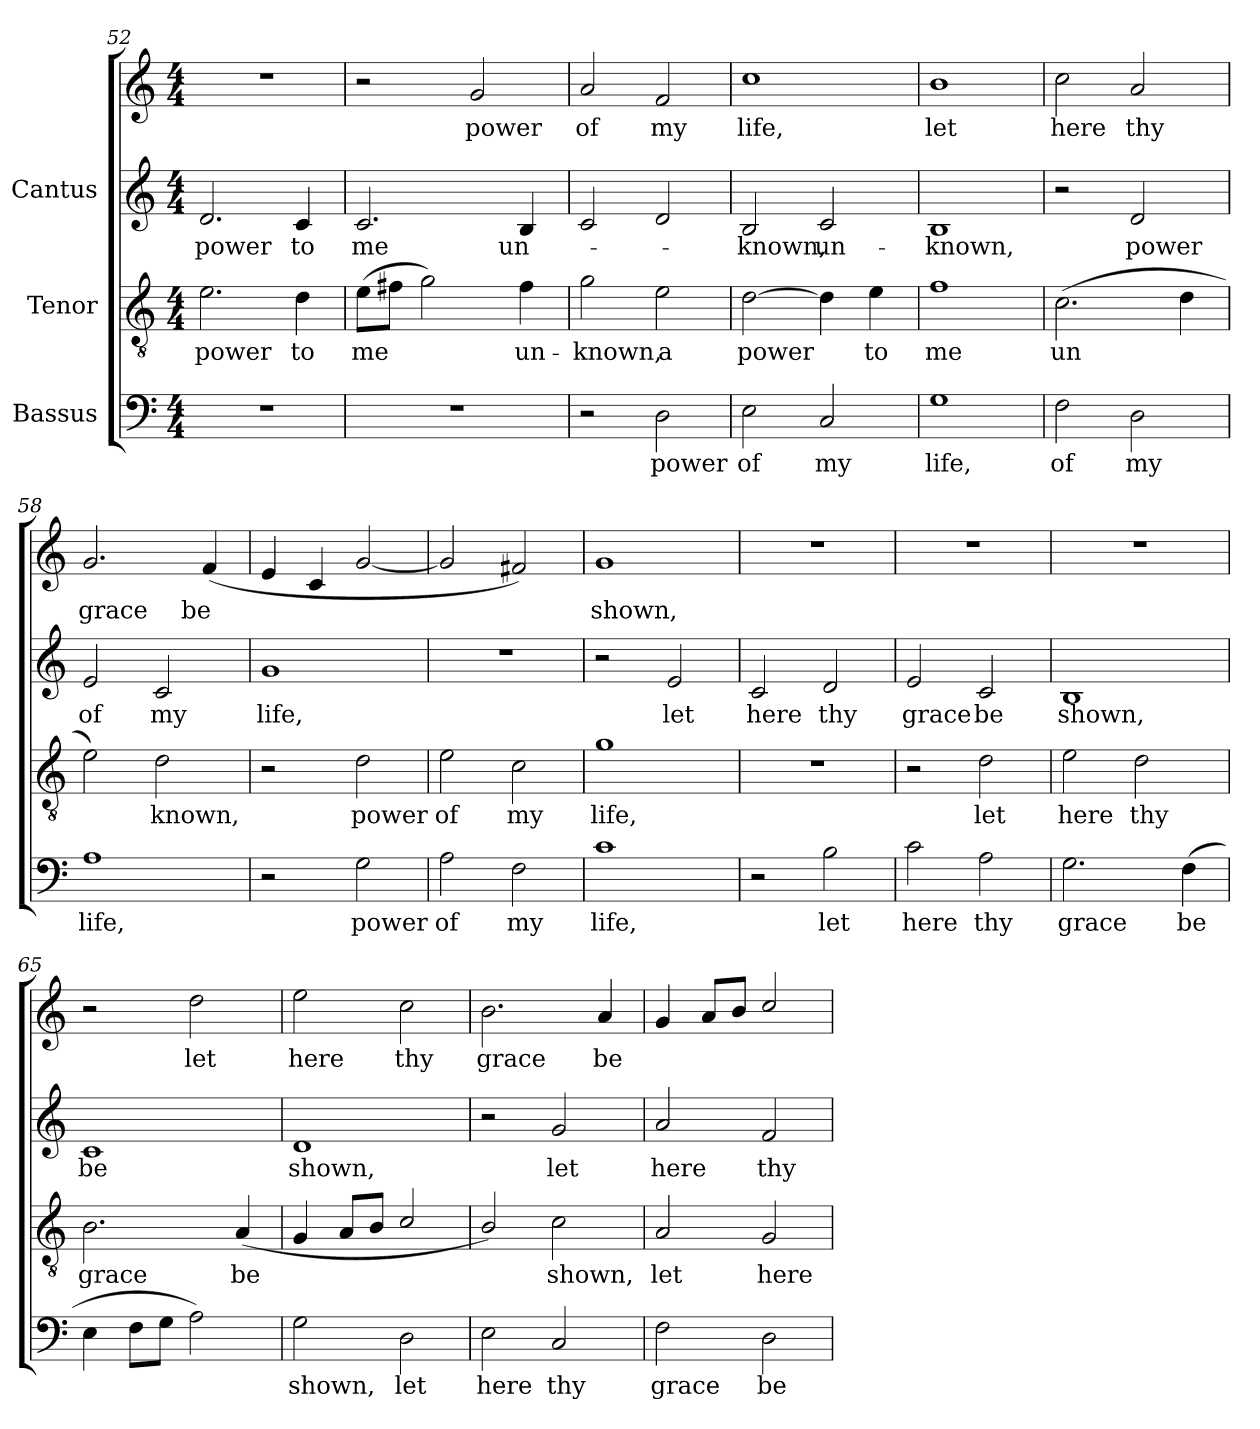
**kern	**text	**kern	**text	**kern	**text	**kern	**text
*part3	*part3	*part2	*part2	*part1	*part1	*part1	*part1
*staff4	*staff4	*staff3	*staff3	*staff2	*staff2	*staff1	*staff1
*I"Bassus	*	*I"Tenor	*	*I"Cantus	*	*	*
!!LO:LB:g=z
*clefF4	*	*clefGv2	*	*clefG2	*	*clefG2	*
*M4/4	*	*M4/4	*	*M4/4	*	*M4/4	*
=52	=52	=52	=52	=52	=52	=52	=52
!	!	!	!LO:LY:b:cj	!	!LO:LY:b	!	!
1r	.	2.e\	power	2.d/	power	1r	.
!	!	!	!LO:LY:b:cj	!	!LO:LY:b	!	!
.	.	4d\	to	4c/	to	.	.
!!LO:LB:g=z
=53	=53	=53	=53	=53	=53	=53	=53
!	!	!	!LO:LY:b:cj	!	!LO:LY:b	!	!
1r	.	(>8e\L	me	2.c/	me	2r	.
!	!	!	!LO:LY:b:cj	!	!	!	!
.	.	8f#X\J	.	.	.	.	.
!	!	!	!LO:LY:b:cj	!	!	!	!
.	.	2g\)	.	.	.	.	.
!	!	!	!	!	!	!	!LO:LY:b:cj
.	.	.	.	.	.	2g/	power
!	!	!	!LO:LY:b:cj	!	!LO:LY:b	!	!
.	.	4f#\	un-	4B/	un-	.	.
!!LO:LB:g=z
=54	=54	=54	=54	=54	=54	=54	=54
!	!	!	!LO:LY:b:cj	!	!	!	!LO:LY:b:cj
2r	.	2g\	-known,	2c/	.	2a/	-of
!	!LO:LY:b	!	!LO:LY:b:cj	!	!	!	!LO:LY:b:cj
2D\	power	2e\	a	2d/	.	2f/	my
!!LO:PB:g=z
=55	=55	=55	=55	=55	=55	=55	=55
!	!LO:LY:b	!	!LO:LY:b:cj	!	!LO:LY:b	!	!LO:LY:b:cj
2E\	of	[>2d\	power	2B/	known,	1cc	life,
!	!LO:LY:b	!	!LO:LY:b:cj	!	!LO:LY:b	!	!
2C/	my	4d\]	.	2c/	un-	.	.
!	!	!	!LO:LY:b:cj	!	!	!	!
.	.	4e\	to	.	.	.	.
!!LO:LB:g=z
=56	=56	=56	=56	=56	=56	=56	=56
!	!LO:LY:b	!	!LO:LY:b:cj	!	!LO:LY:b	!	!LO:LY:b:cj
1G	life,	1f	me	1B	known,	1b	-let
!!LO:LB:g=z
=57	=57	=57	=57	=57	=57	=57	=57
!	!LO:LY:b	!	!LO:LY:b:cj	!	!	!	!LO:LY:b:cj
2F\	of	(>2.c\	un-	2r	.	2cc\	here
!	!LO:LY:b	!	!	!	!LO:LY:b	!	!LO:LY:b:cj
2D\	my	.	.	2d/	power	2a/	thy
!	!	!	!LO:LY:b:cj	!	!	!	!
.	.	4d\	--	.	.	.	.
!!LO:PB:g=z
=58	=58	=58	=58	=58	=58	=58	=58
!	!LO:LY:b	!	!LO:LY:b:cj	!	!LO:LY:b	!	!LO:LY:b:cj
1A	life,	2e\)	-	2e/	of	2.g/	grace
!	!	!	!LO:LY:b:cj	!	!LO:LY:b	!	!
.	.	2d\	known,	2c/	my	.	.
!	!	!	!	!	!	!	!LO:LY:b:cj
.	.	.	.	.	.	(<4f/	be
!!LO:LB:g=z
=59	=59	=59	=59	=59	=59	=59	=59
!	!	!	!	!	!LO:LY:b	!	!
2r	.	2r	.	1g	life,	4e/	.
.	.	.	.	.	.	4c/	.
!	!LO:LY:b	!	!LO:LY:b:cj	!	!	!	!
2G\	power	2d\	power	.	.	[<2g/	.
!!LO:LB:g=z
=60	=60	=60	=60	=60	=60	=60	=60
!	!LO:LY:b	!	!LO:LY:b:cj	!	!	!	!
2A\	of	2e\	of	1r	.	2g/]	.
!	!LO:LY:b	!	!LO:LY:b:cj	!	!	!	!
2F\	my	2c\	my	.	.	2f#X/)	.
!!LO:LB:g=z
=61	=61	=61	=61	=61	=61	=61	=61
!	!LO:LY:b	!	!LO:LY:b:cj	!	!	!	!LO:LY:b:cj
1c	life,	1g	life,	2r	.	1g	shown,
!	!	!	!	!	!LO:LY:b	!	!
.	.	.	.	2e/	let	.	.
!!LO:PB:g=z
=62	=62	=62	=62	=62	=62	=62	=62
!	!	!	!	!	!LO:LY:b	!	!
2r	.	1r	.	2c/	here	1r	.
!	!LO:LY:b	!	!	!	!LO:LY:b	!	!
2B\	let	.	.	2d/	thy	.	.
=63	=63	=63	=63	=63	=63	=63	=63
!	!LO:LY:b	!	!	!	!LO:LY:b	!	!
2c\	here	2r	.	2e/	grace	1r	.
!	!LO:LY:b	!	!LO:LY:b:cj	!	!LO:LY:b	!	!
2A\	thy	2d\	let	2c/	be	.	.
=64	=64	=64	=64	=64	=64	=64	=64
!	!LO:LY:b	!	!LO:LY:b:cj	!	!LO:LY:b	!	!
2.G\	grace	2e\	here	1B	shown,	1r	.
!	!	!	!LO:LY:b:cj	!	!	!	!
.	.	2d\	thy	.	.	.	.
!	!LO:LY:b	!	!	!	!	!	!
(>4F\	be	.	.	.	.	.	.
=65	=65	=65	=65	=65	=65	=65	=65
!	!	!	!LO:LY:b:cj	!	!LO:LY:b	!	!
4E\	.	2.B\	grace	1c	be	2r	.
8F\L	.	.	.	.	.	.	.
8G\J	.	.	.	.	.	.	.
!	!	!	!	!	!	!	!LO:LY:b:cj
2A\)	.	.	.	.	.	2dd\	let
!	!	!	!LO:LY:b:cj	!	!	!	!
.	.	(<4A/	be	.	.	.	.
=66	=66	=66	=66	=66	=66	=66	=66
!	!LO:LY:b	!	!	!	!LO:LY:b	!	!LO:LY:b:cj
2G\	shown,	4G/	.	1d	shown,	2ee\	here
.	.	8A/L	.	.	.	.	.
.	.	8B/J	.	.	.	.	.
!	!LO:LY:b	!	!	!	!	!	!LO:LY:b:cj
2D\	let	2c/	.	.	.	2cc\	thy
=67	=67	=67	=67	=67	=67	=67	=67
!	!LO:LY:b	!	!LO:LY:b:cj	!	!	!	!LO:LY:b:cj
2E\	here	2B/)	.	2r	.	2.b\	grace
!	!LO:LY:b	!	!LO:LY:b:cj	!	!LO:LY:b	!	!
2C/	thy	2c\	shown,	2g/	let	.	.
!	!	!	!	!	!	!	!LO:LY:b:cj
.	.	.	.	.	.	4a/	be
=68	=68	=68	=68	=68	=68	=68	=68
!	!LO:LY:b	!	!LO:LY:b:cj	!	!LO:LY:b	!	!
2F\	grace	2A/	let	2a/	here	4g/	.
.	.	.	.	.	.	8a/L	.
.	.	.	.	.	.	8b/J	.
!	!LO:LY:b	!	!LO:LY:b:cj	!	!LO:LY:b	!	!
2D\	be	2G/	here	2f/	thy	2cc/	.
=	=	=	=	=	=	=	=
*-	*-	*-	*-	*-	*-	*-	*-
